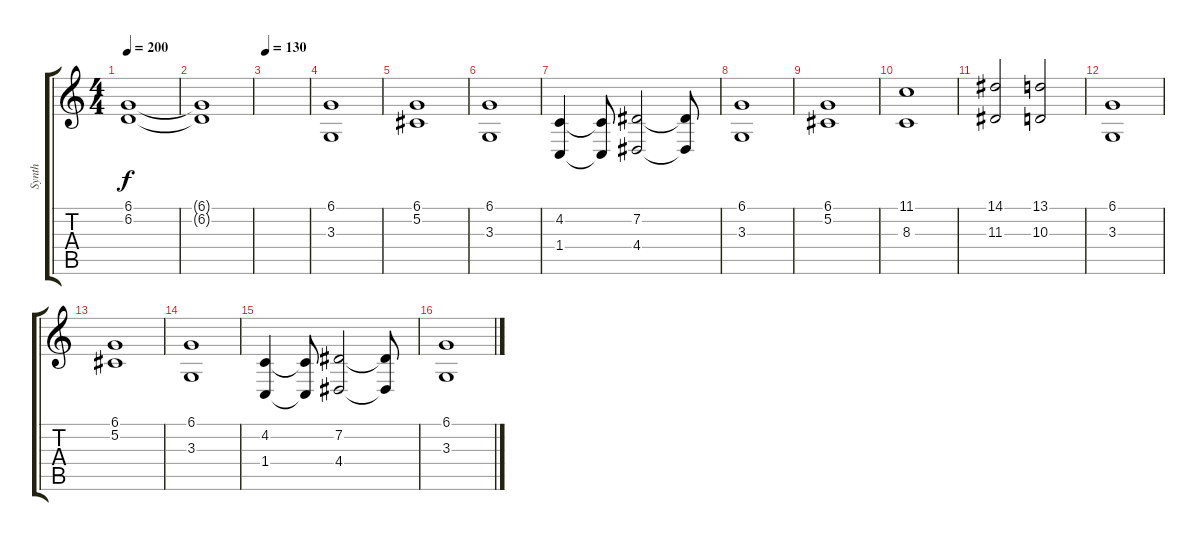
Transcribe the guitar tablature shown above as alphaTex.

\track ("Synth" "Synth") {instrument stringensemble1}
\staff {score tabs}
\tuning (Db4 Ab3 E3 B2 Gb2 B1) {hide}
\ts (4 4)
\tempo 200
\clef g2
\ks c
(6.1{t} 6.2{t}).1{dy f volume 11} |
(6.1{t} 6.2{t}).1{volume 9} |
\tempo 130
|
(6.1 3.3).1 |
(6.1 5.2).1 |
(6.1 3.3).1 |
(4.2 1.4).4 (4.2{t} 1.4{t}).8 (7.2 4.4).2 (7.2{t} 4.4{t}).8 |
(6.1 3.3).1 |
(6.1 5.2).1 |
(11.1 8.3).1 |
(14.1 11.3).2 (13.1 10.3).2 |
(6.1 3.3).1 |
(6.1 5.2).1 |
(6.1 3.3).1 |
(4.2 1.4).4 (4.2{t} 1.4{t}).8 (7.2 4.4).2 (7.2{t} 4.4{t}).8 |
(6.1 3.3).1
